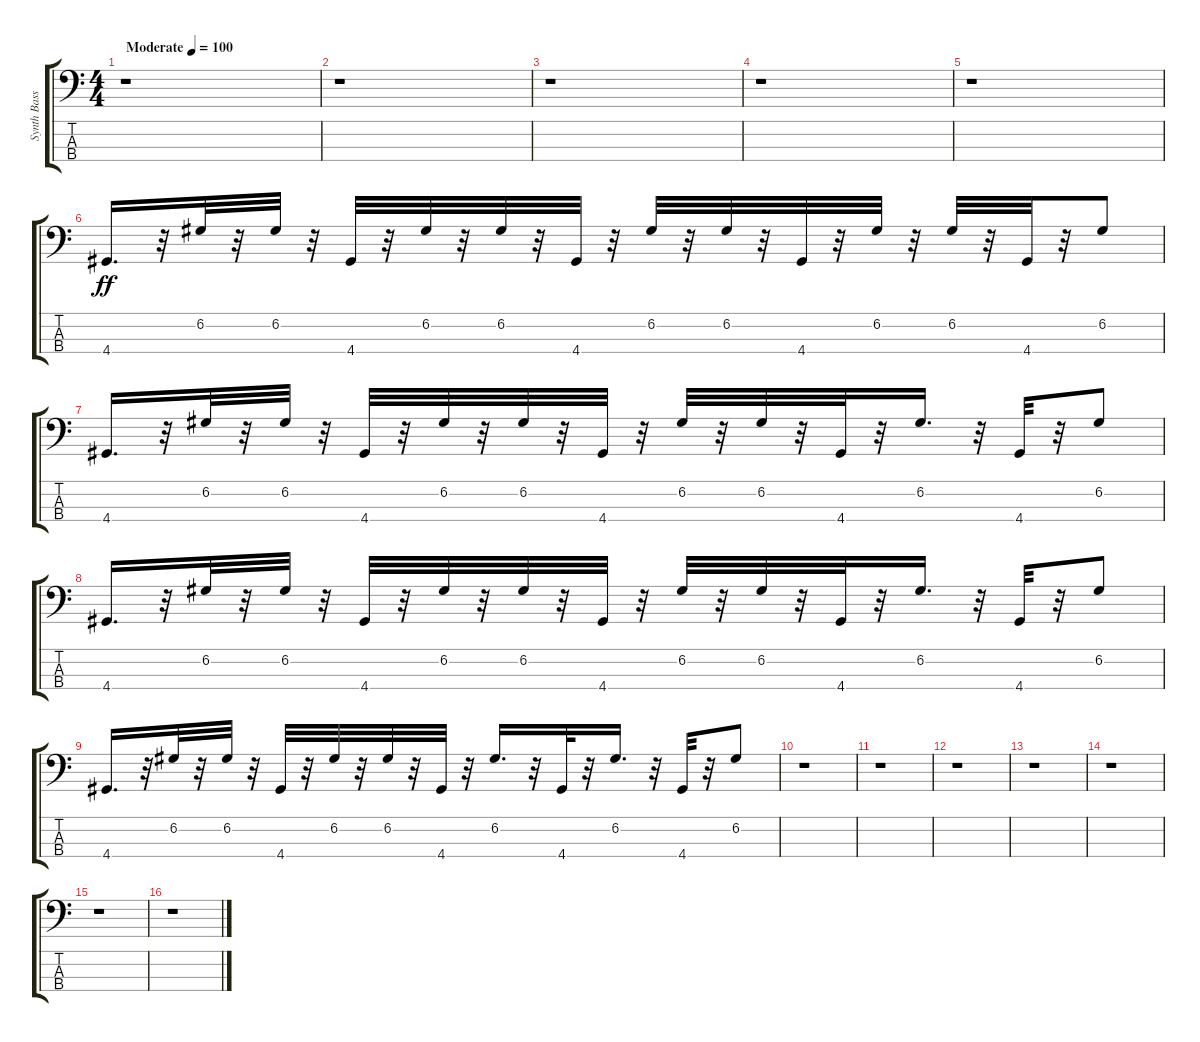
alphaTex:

\track ("Synth Bass" "Synth Bass") {instrument synthbass1}
\staff {score tabs}
\tuning (G2 D2 A1 E1) {hide}
\ts (4 4)
\tempo (100 "Moderate")
\clef f4
\ks c
r.1{dy ff instrument synthbass1} |
r.1 |
r.1 |
r.1 |
r.1 |
4.4.16{d} r.32 6.2.32 r.32 6.2.32 r.32 4.4.32 r.32 6.2.32 r.32 6.2.32 r.32 4.4.32 r.32 6.2.32 r.32 6.2.32 r.32 4.4.32 r.32 6.2.32 r.32 6.2.32 r.32 4.4.32 r.32 6.2.8 |
4.4.16{d} r.32 6.2.32 r.32 6.2.32 r.32 4.4.32 r.32 6.2.32 r.32 6.2.32 r.32 4.4.32 r.32 6.2.32 r.32 6.2.32 r.32 4.4.32 r.32 6.2.16{d} r.32 4.4.32 r.32 6.2.8 |
4.4.16{d} r.32 6.2.32 r.32 6.2.32 r.32 4.4.32 r.32 6.2.32 r.32 6.2.32 r.32 4.4.32 r.32 6.2.32 r.32 6.2.32 r.32 4.4.32 r.32 6.2.16{d} r.32 4.4.32 r.32 6.2.8 |
4.4.16{d} r.32 6.2.32 r.32 6.2.32 r.32 4.4.32 r.32 6.2.32 r.32 6.2.32 r.32 4.4.32 r.32 6.2.16{d} r.32 4.4.32 r.32 6.2.16{d} r.32 4.4.32 r.32 6.2.8 |
r.1 |
r.1 |
r.1 |
r.1 |
r.1 |
r.1 |
r.1
